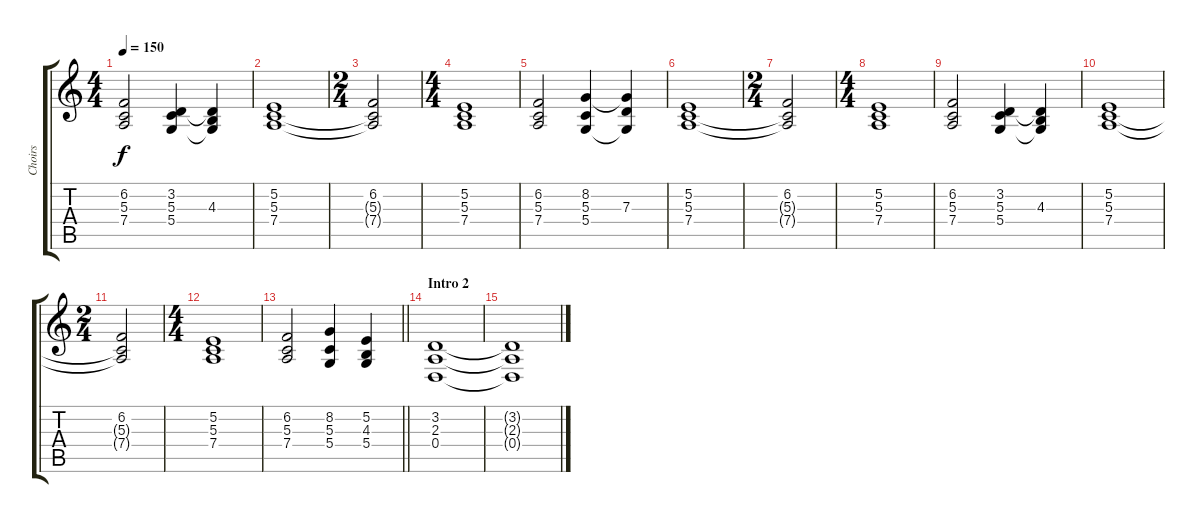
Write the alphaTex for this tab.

\track ("Choirs" "Choirs") {instrument choiraahs}
\staff {score tabs}
\tuning (E4 B3 G3 D3 A2 E2) {hide}
\ts (4 4)
\tempo 150
\clef g2
\ks c
(6.2 5.3 7.4).2{dy f} (3.2 5.3 5.4).4 (3.2{t} 4.3 5.4{t}).4 |
(5.2 5.3 7.4).1 |
\ts (2 4)
(6.2 5.3{t} 7.4{t}).2 |
\ts (4 4)
(5.2 5.3 7.4).1 |
(6.2 5.3 7.4).2 (8.2 5.3 5.4).4 (8.2{t} 7.3 5.4{t}).4 |
(5.2 5.3 7.4).1 |
\ts (2 4)
(6.2 5.3{t} 7.4{t}).2 |
\ts (4 4)
(5.2 5.3 7.4).1 |
(6.2 5.3 7.4).2 (3.2 5.3 5.4).4 (3.2{t} 4.3 5.4{t}).4 |
(5.2 5.3 7.4).1 |
\ts (2 4)
(6.2 5.3{t} 7.4{t}).2 |
\ts (4 4)
(5.2 5.3 7.4).1 |
\barLineRight lightlight
(6.2 5.3 7.4).2 (8.2 5.3 5.4).4 (5.2 4.3 5.4).4 |
\section ("" "Intro 2")
(3.2 2.3 0.4).1{volume 0} |
(3.2{t} 2.3{t} 0.4{t}).1
